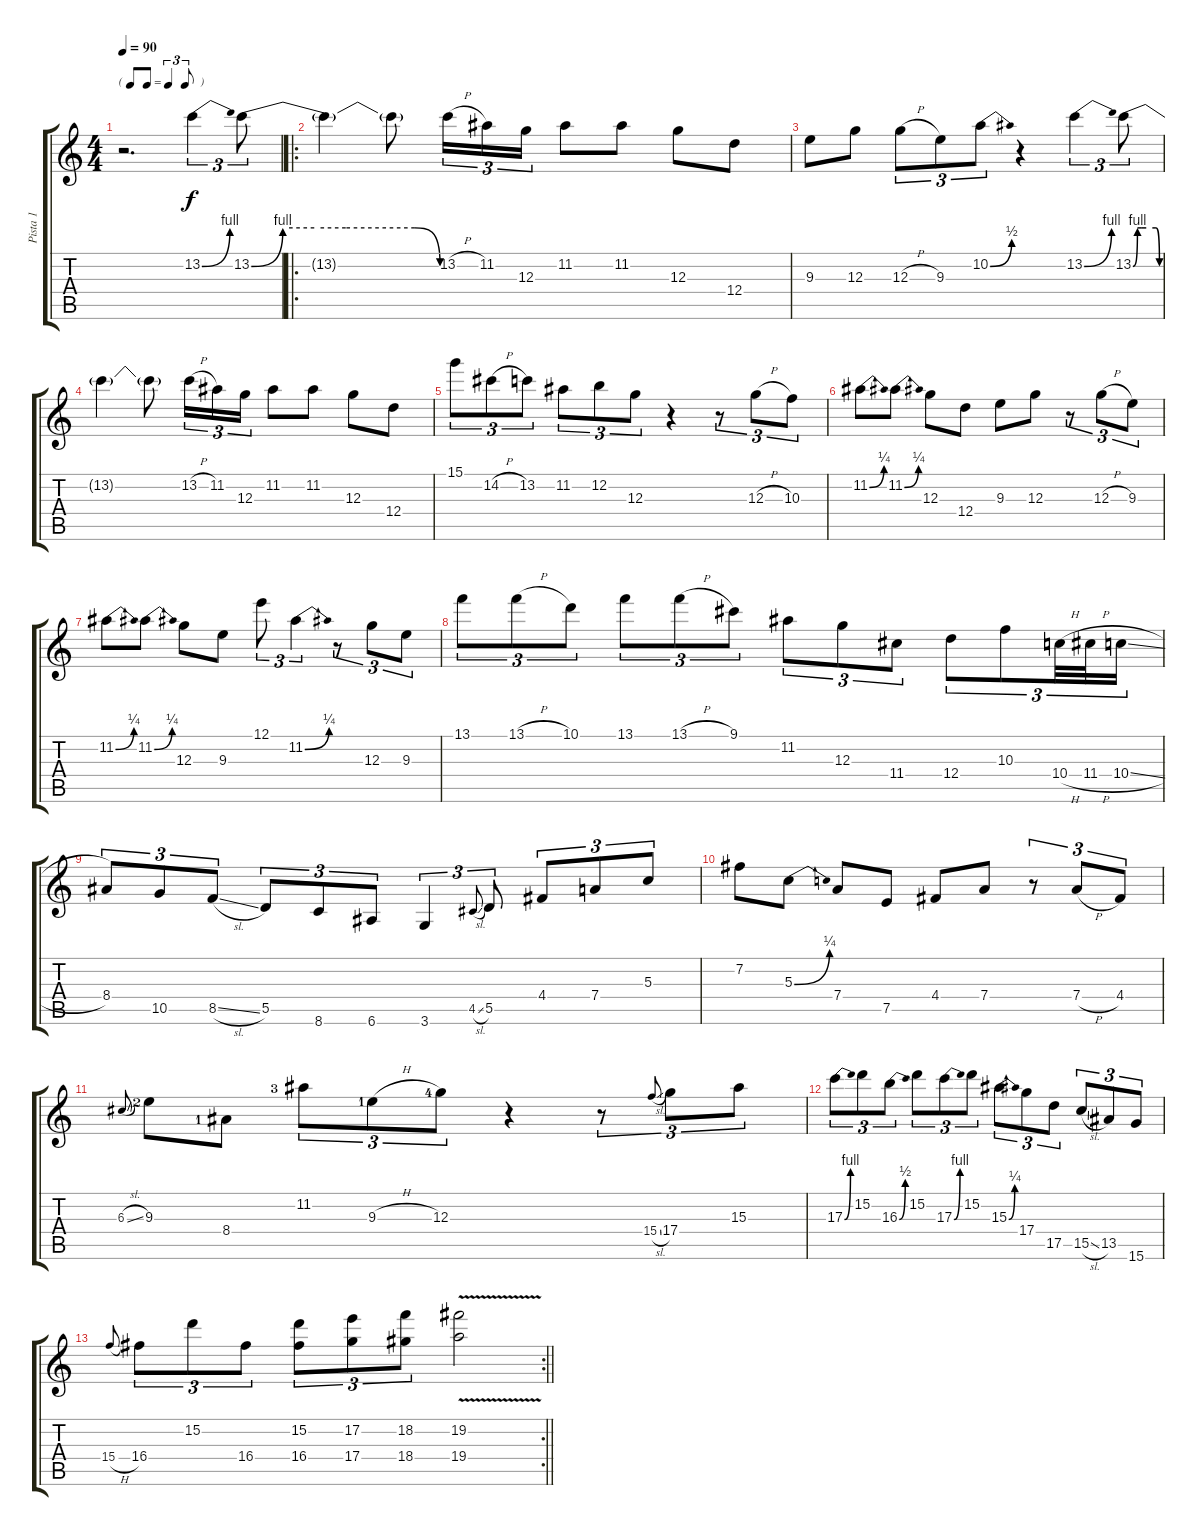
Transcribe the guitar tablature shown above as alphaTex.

\track ("Pista 1" "Pista 1") {instrument acousticguitarsteel}
\staff {score tabs}
\tuning (E4 B3 G3 D3 A2 E2) {hide}
\ts (4 4)
\tf triplet8th
\tempo 90
\clef g2
\ks c
r.2{d dy f instrument acousticguitarsteel} 13.2{be (bend 0 0 60 4)}.4{tu (3 2)} 13.2{be (custom 0 0 10 4 20 4 30 4 52 4 60 0)}.8{tu (3 2)} |
\ro
13.2{t}.4 13.2{t}.8 13.2{h}.16{tu (3 2)} 11.2.16{tu (3 2)} 12.3.16{tu (3 2)} 11.2.8 11.2.8 12.3.8 12.4.8 |
9.3.8 12.3.8 12.3{h}.8{tu (3 2)} 9.3.8{tu (3 2)} 10.2{be (bend 0 0 60 2)}.8{tu (3 2)} r.4 13.2{be (bend 0 0 60 4)}.4{tu (3 2)} 13.2{be (custom 0 0 10 4 20 4 30 4 52 4 60 0)}.8{tu (3 2)} |
13.2{t}.4 13.2{t}.8 13.2{h}.16{tu (3 2)} 11.2.16{tu (3 2)} 12.3.16{tu (3 2)} 11.2.8 11.2.8 12.3.8 12.4.8 |
15.1.8{tu (3 2)} 14.2{h}.8{tu (3 2)} 13.2.8{tu (3 2)} 11.2.8{tu (3 2)} 12.2.8{tu (3 2)} 12.3.8{tu (3 2)} r.4 r.8{tu (3 2)} 12.3{h}.8{tu (3 2)} 10.3.8{tu (3 2)} |
11.2{be (bend 0 0 60 1)}.8 11.2{be (bend 0 0 60 1)}.8 12.3.8 12.4.8 9.3.8 12.3.8 r.8{tu (3 2)} 12.3{h}.8{tu (3 2)} 9.3.8{tu (3 2)} |
11.2{be (bend 0 0 60 1)}.8 11.2{be (bend 0 0 60 1)}.8 12.3.8 9.3.8 12.1.8{tu (3 2)} 11.2{be (bend 0 0 60 1)}.4{tu (3 2)} r.8{tu (3 2)} 12.3.8{tu (3 2)} 9.3.8{tu (3 2)} |
13.1.8{tu (3 2)} 13.1{h}.8{tu (3 2)} 10.1.8{tu (3 2)} 13.1.8{tu (3 2)} 13.1{h}.8{tu (3 2)} 9.1.8{tu (3 2)} 11.2.8{tu (3 2)} 12.3.8{tu (3 2)} 11.4.8{tu (3 2)} 12.4.8{tu (3 2)} 10.3.8{tu (3 2)} 10.4{h}.32{tu (3 2)} 11.4{h}.32{tu (3 2)} 10.4{sl}.16{tu (3 2)} |
8.4.8{tu (3 2)} 10.5.8{tu (3 2)} 8.5{sl}.8{tu (3 2)} 5.5.8{tu (3 2)} 8.6.8{tu (3 2)} 6.6.8{tu (3 2)} 3.6.4{tu (3 2)} 4.5{sl}.8{gr onbeat} 5.5.8{tu (3 2)} 4.4.8{tu (3 2)} 7.4.8{tu (3 2)} 5.3.8{tu (3 2)} |
7.2.8 5.3{be (bend 0 0 60 1)}.8 7.4.8 7.5.8 4.4.8 7.4.8 r.8{tu (3 2)} 7.4{h}.8{tu (3 2)} 4.4.8{tu (3 2)} |
6.3{sl}.8{gr onbeat} 9.3{lf 3}.8 8.4{lf 2}.8 11.2{lf 4}.8{tu (3 2)} 9.3{h lf 2}.8{tu (3 2)} 12.3{lf 5}.8{tu (3 2)} r.4 r.8{tu (3 2)} 15.4{sl}.8{gr onbeat} 17.4.8{tu (3 2)} 15.3.8{tu (3 2)} |
17.3{be (bend 0 0 60 4)}.8{tu (3 2)} 15.2.8{tu (3 2)} 16.3{be (bend 0 0 60 2)}.8{tu (3 2)} 15.2.8{tu (3 2)} 17.3{be (bend 0 0 60 4)}.8{tu (3 2)} 15.2.8{tu (3 2)} 15.3{be (bend 0 0 60 1)}.8{tu (3 2)} 17.4.8{tu (3 2)} 17.5.8{tu (3 2)} 15.5{sl}.8{tu (3 2)} 13.5.8{tu (3 2)} 15.6.8{tu (3 2)} |
\rc 2
\barLineRight lightlight
15.4{h}.8{gr onbeat} 16.4.8{tu (3 2)} 15.2.8{tu (3 2)} 16.4.8{tu (3 2)} (15.2 16.4).8{tu (3 2)} (17.2 17.4).8{tu (3 2)} (18.2 18.4).8{tu (3 2)} (19.2{v} 19.4{v}).2
